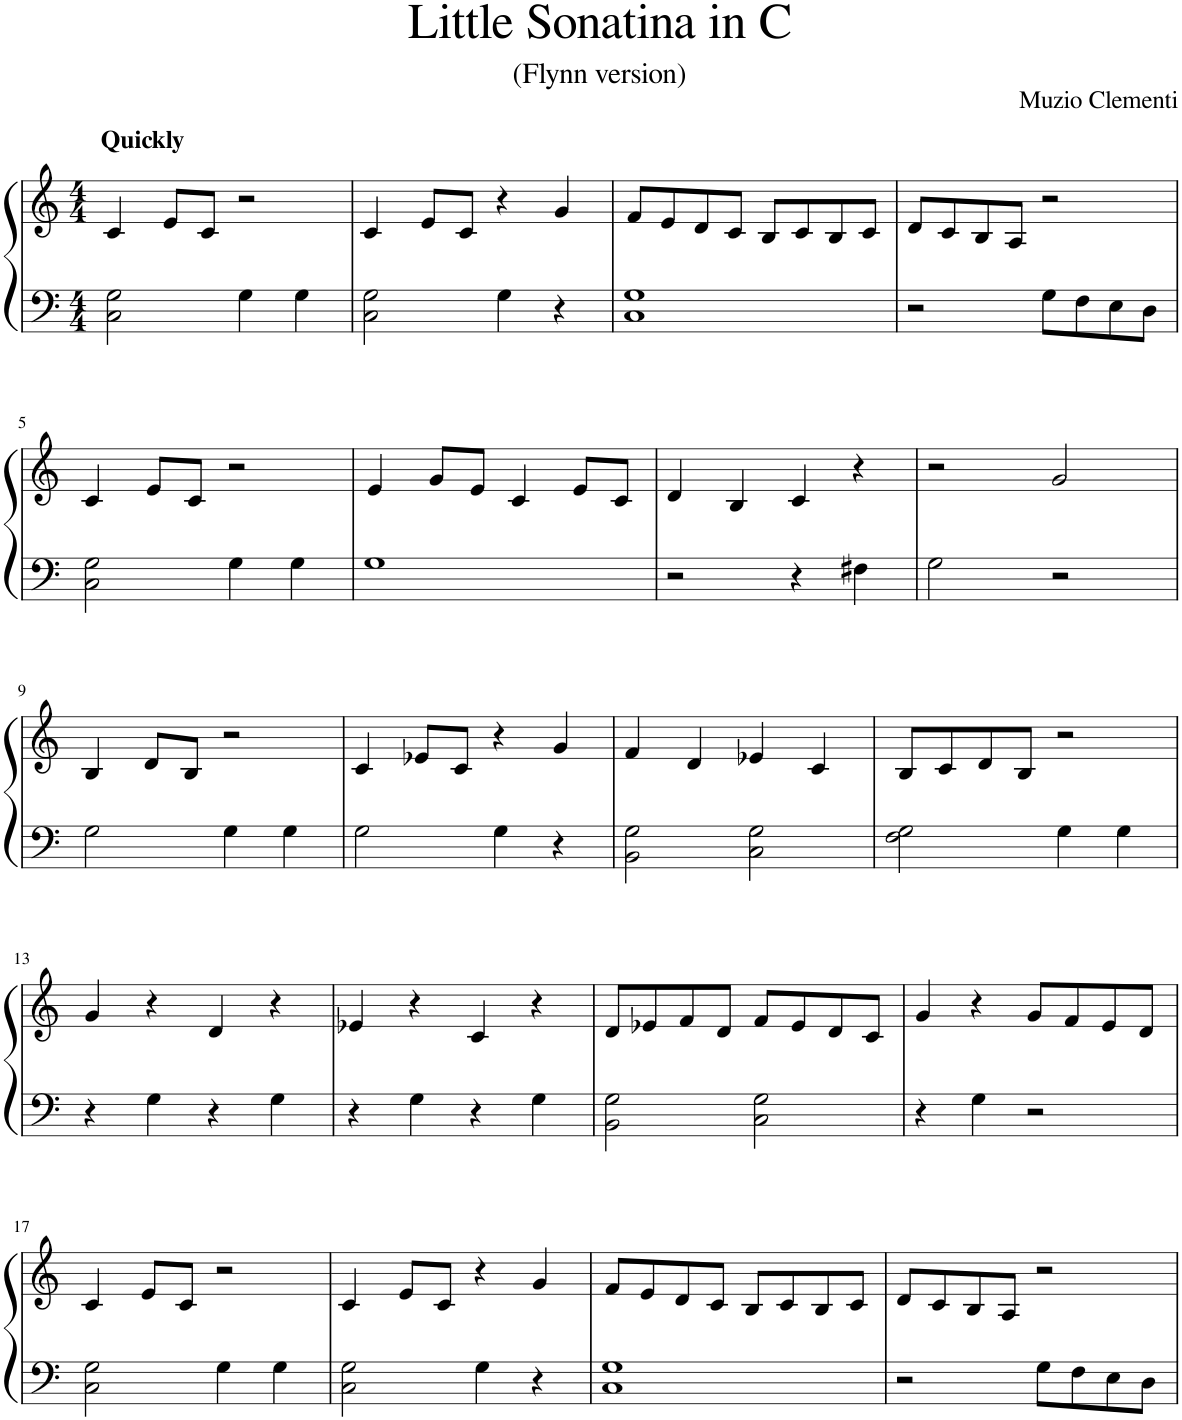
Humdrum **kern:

**kern	**kern
*part1	*part1
*staff2	*staff1
*I"Piano	*
*I'Pno.	*
*clefF4	*clefG2
*k[]	*k[]
*M4/4	*M4/4
=1	=1
!	!LO:TX:a:B:t=Quickly
2C\ 2G\	4c/
.	8e/L
.	8c/J
4G\	2r
4G\	.
=2	=2
2C\ 2G\	4c/
.	8e/L
.	8c/J
4G\	4r
4r	4g/
=3	=3
1C 1G	8f/L
.	8e/
.	8d/
.	8c/J
.	8B/L
.	8c/
.	8B/
.	8c/J
=4	=4
2r	8d/L
.	8c/
.	8B/
.	8A/J
8G\L	2r
8F\	.
8E\	.
8D\J	.
!!LO:LB:g=z
=5	=5
2C\ 2G\	4c/
.	8e/L
.	8c/J
4G\	2r
4G\	.
=6	=6
1G	4e/
.	8g/L
.	8e/J
.	4c/
.	8e/L
.	8c/J
=7	=7
2r	4d/
.	4B/
4r	4c/
4F#X\	4r
=8	=8
2G\	2r
2r	2g/
!!LO:LB:g=z
=9	=9
2G\	4B/
.	8d/L
.	8B/J
4G\	2r
4G\	.
=10	=10
2G\	4c/
.	8e-X/L
.	8c/J
4G\	4r
4r	4g/
=11	=11
2BB\ 2G\	4f/
.	4d/
2C\ 2G\	4e-X/
.	4c/
=12	=12
2F\ 2G\	8B/L
.	8c/
.	8d/
.	8B/J
4G\	2r
4G\	.
!!LO:LB:g=z
=13	=13
4r	4g/
4G\	4r
4r	4d/
4G\	4r
=14	=14
4r	4e-X/
4G\	4r
4r	4c/
4G\	4r
=15	=15
2BB\ 2G\	8d/L
.	8e-X/
.	8f/
.	8d/J
2C\ 2G\	8f/L
.	8e-/
.	8d/
.	8c/J
=16	=16
4r	4g/
4G\	4r
2r	8g/L
.	8f/
.	8e/
.	8d/J
!!LO:LB:g=z
=17	=17
2C\ 2G\	4c/
.	8e/L
.	8c/J
4G\	2r
4G\	.
=18	=18
2C\ 2G\	4c/
.	8e/L
.	8c/J
4G\	4r
4r	4g/
=19	=19
1C 1G	8f/L
.	8e/
.	8d/
.	8c/J
.	8B/L
.	8c/
.	8B/
.	8c/J
=20	=20
2r	8d/L
.	8c/
.	8B/
.	8A/J
8G\L	2r
8F\	.
8E\	.
8D\J	.
=	=
*-	*-
